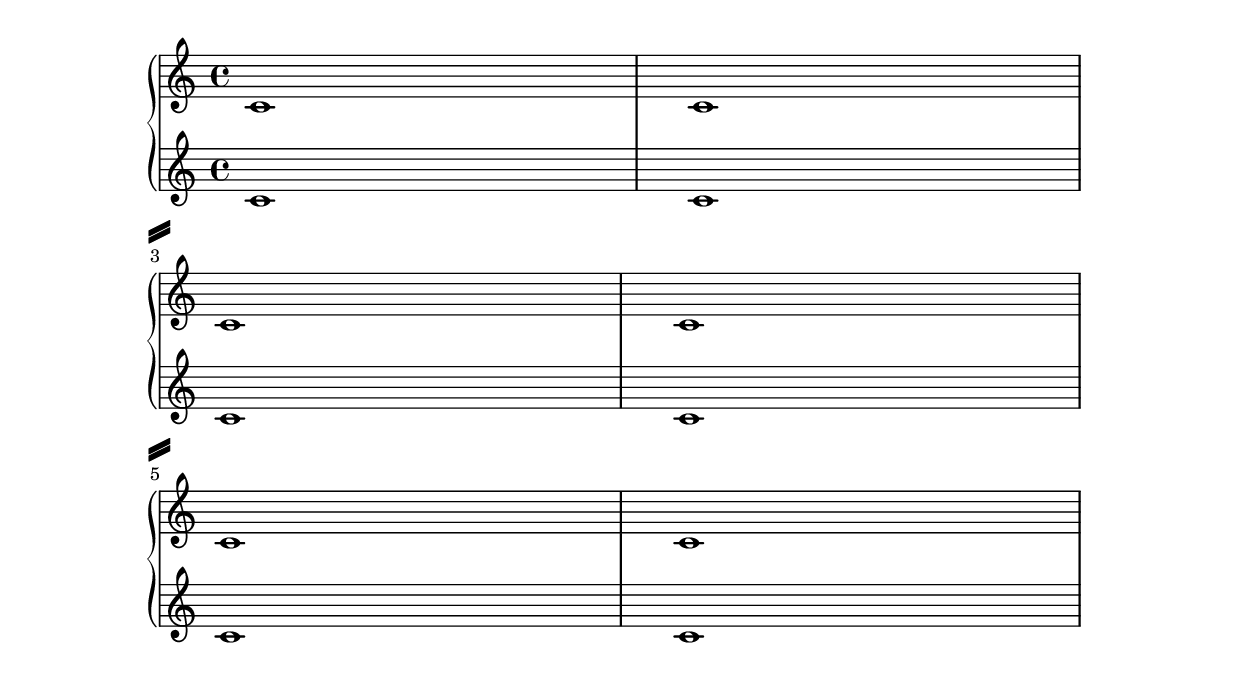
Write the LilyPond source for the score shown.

%% Generated by lilypond-book.py
%% Options: [exampleindent=10.16\mm,indent=0\mm,line-width=160\mm]
\include "lilypond-book-preamble.ly"


% ****************************************************************
% Start cut-&-pastable-section
% ****************************************************************



\paper {
  indent = 0\mm
  line-width = 160\mm
  % offset the left padding, also add 1mm as lilypond creates cropped
  % images with a little space on the right
  line-width = #(- line-width (* mm  3.000000) (* mm 1))
}

\layout {
  
}





% ****************************************************************
% ly snippet:
% ****************************************************************
\sourcefilename "setting-system-separators.ly"
\sourcefileline 0
%% DO NOT EDIT this file manually; it is automatically
%% generated from LSR http://lsr.dsi.unimi.it
%% Make any changes in LSR itself, or in Documentation/snippets/new/ ,
%% and then run scripts/auxiliar/makelsr.py
%%
%% This file is in the public domain.
\version "2.14.2"

\header {
  lsrtags = "paper-and-layout, staff-notation, tweaks-and-overrides"

%% Translation of GIT committish: 6977ddc9a3b63ea810eaecb864269c7d847ccf98
  texidoces = "
Se pueden insertar separadores sistema entre los sistemas de una
página.  Se puede usar cualquier elemento de marcado, pero
@code{\\slashSeparator} está disponible como una elección
predeterminada adecuada.

"
  doctitlees = "Fijar un separador entre los sistemas"



  texidoc = "
System separators can be inserted between systems.  Any markup can be
used, but @code{\\slashSeparator} has been provided as a sensible
default.

"
  doctitle = "Setting system separators"
} % begin verbatim


\paper {
  system-separator-markup = \slashSeparator
}

notes = \relative c' {
  c1 | c \break
  c1 | c \break
  c1 | c
}

\book {
  \score {
    \new GrandStaff <<
      \new Staff \notes
      \new Staff \notes
    >>
  }
}




% ****************************************************************
% end ly snippet
% ****************************************************************
